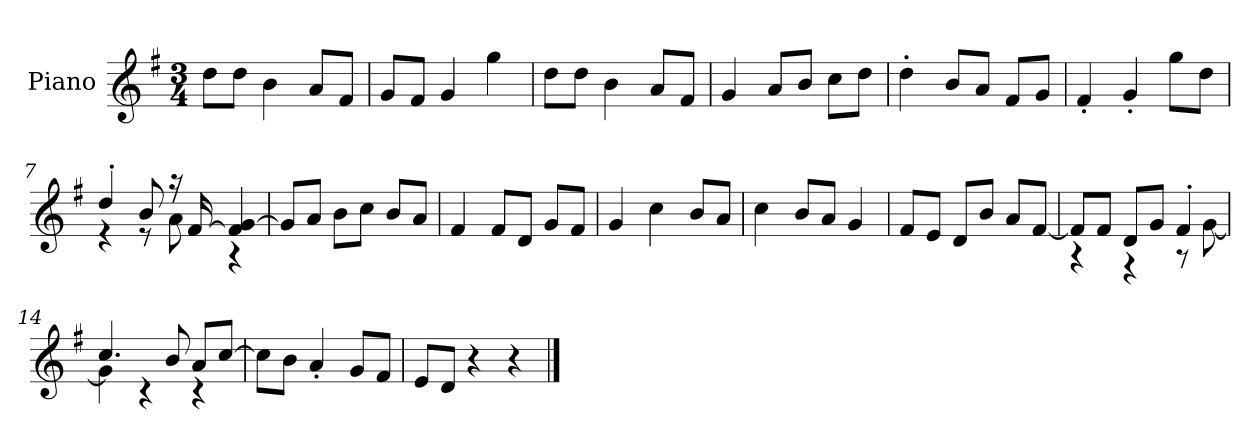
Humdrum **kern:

**kern
*part1
*staff1
*I"Piano
*I'P-no
*clefG2
*k[f#]
*M3/4
*MM176
=1
8dd\L
8dd\J
4b\
8a/L
8f#/J
=2
8g/L
8f#/J
4g/
4gg\
=3
8dd\L
8dd\J
4b\
8a/L
8f#/J
=4
4g/
8a/L
8b/J
8cc\L
8dd\J
=5
4dd'\
8b/L
8a/J
8f#/L
8g/J
=6
4f#'/
4g'/
8gg\L
8dd\J
=7
*^
4dd'/	4r
8b/	8r
16r	8a\
[16f#/	.
4f#/] [4g/	4r
*v	*v
!!LO:LB:g=z
=8
8g/L]
8a/J
8b\L
8cc\J
8b/L
8a/J
=9
4f#/
8f#/L
8d/J
8g/L
8f#/J
=10
4g/
4cc\
8b/L
8a/J
=11
4cc\
8b/L
8a/J
4g/
=12
8f#/L
8e/J
8d/L
8b/J
8a/L
[8f#/J
=13
*^
8f#/L]	4r
8f#/J	.
8d/L	4r
8g/J	.
4f#'/	8r
.	[8g\
=14	=14
4.cc/	4g\]
.	4r
8b/	.
8a/L	4r
[8cc/J	.
*v	*v
=15
8cc\L]
8b\J
4a'/
8g/L
8f#/J
!!LO:LB:g=z
=16
8e/L
8d/J
4r
4r
==
*-
